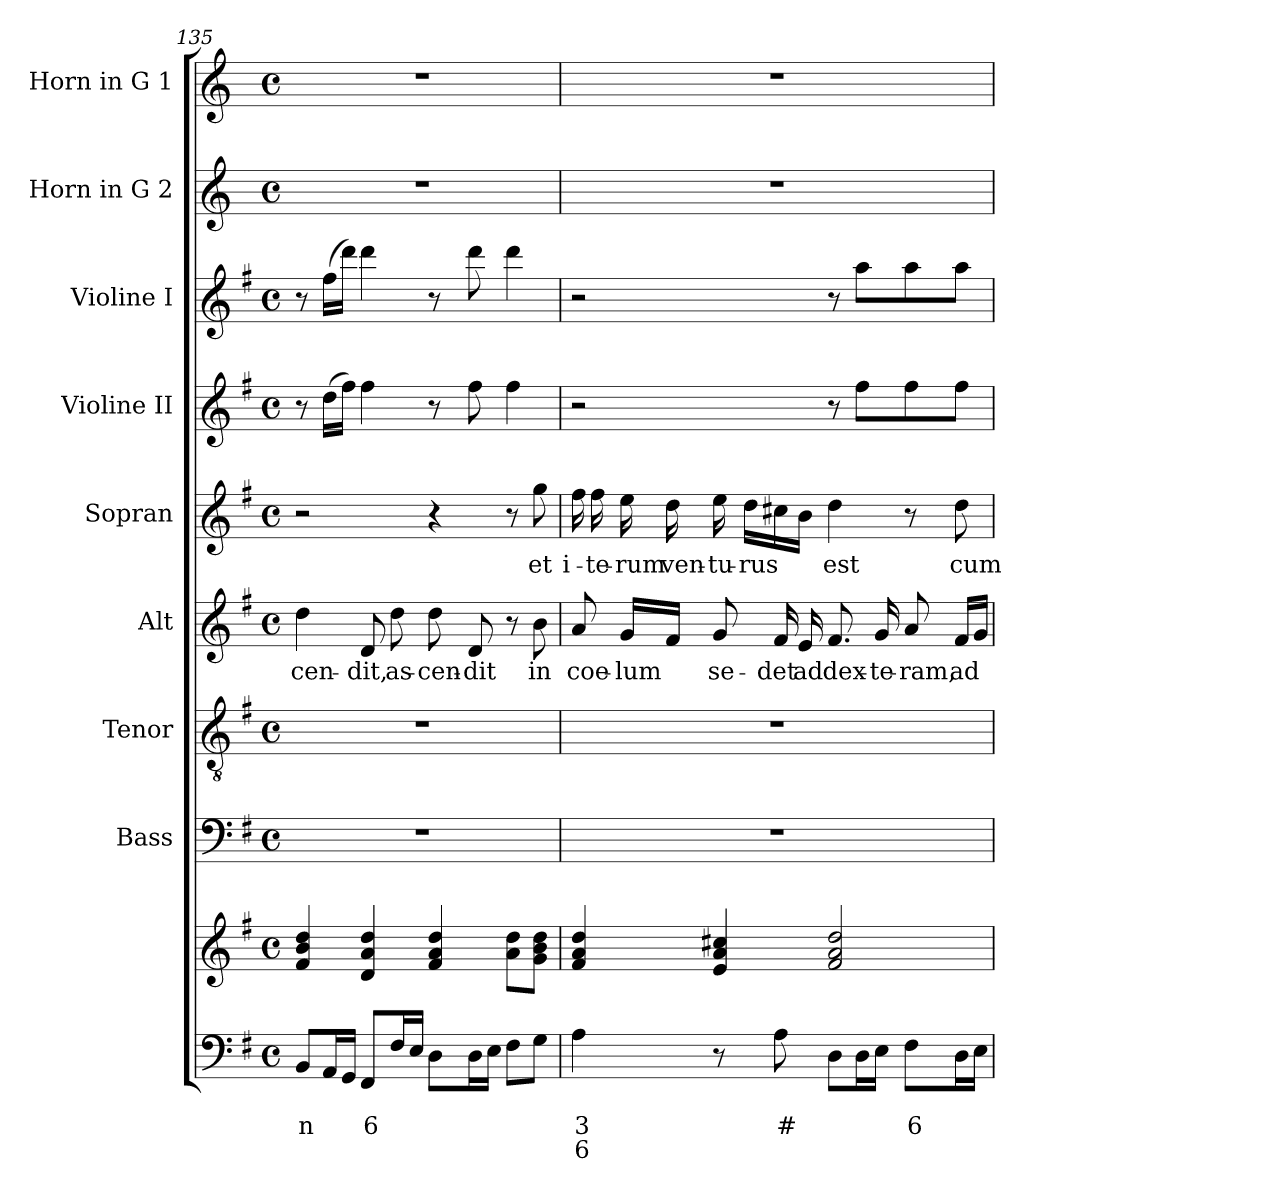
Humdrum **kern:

**kern	**text	**text	**text	**kern	**kern	**kern	**kern	**text	**kern	**text	**kern	**kern	**kern	**kern
*part9	*part9	*part9	*part9	*part9	*part8	*part7	*part6	*part6	*part5	*part5	*part4	*part3	*part2	*part1
*staff10	*staff10	*staff10	*staff10	*staff9	*staff8	*staff7	*staff6	*staff6	*staff5	*staff5	*staff4	*staff3	*staff2	*staff1
*	*	*	*	*	*I"Bass	*I"Tenor	*I"Alt	*	*I"Sopran	*	*I"Violine II	*I"Violine I	*I"Horn in G 2	*I"Horn in G 1
*	*	*	*	*	*I'B.	*I'T.	*I'A.	*	*I'S.	*	*I'Vl. II	*I'Vl. I	*	*
!!LO:LB:g=z
*clefF4	*	*	*	*clefG2	*clefF4	*clefGv2	*clefG2	*	*clefG2	*	*clefG2	*clefG2	*clefG2	*clefG2
*	*	*	*	*	*	*	*	*	*	*	*	*	*ITrd3c5	*ITrd3c5
*k[f#]	*	*	*	*k[f#]	*k[f#]	*k[f#]	*k[f#]	*	*k[f#]	*	*k[f#]	*k[f#]	*k[f#]	*k[f#]
*G:	*	*	*	*G:	*G:	*G:	*G:	*	*G:	*	*G:	*G:	*G:	*G:
*M4/4	*	*	*	*M4/4	*M4/4	*M4/4	*M4/4	*	*M4/4	*	*M4/4	*M4/4	*M4/4	*M4/4
*met(c)	*	*	*	*met(c)	*met(c)	*met(c)	*met(c)	*	*met(c)	*	*met(c)	*met(c)	*met(c)	*met(c)
=135	=135	=135	=135	=135	=135	=135	=135	=135	=135	=135	=135	=135	=135	=135
!	!	!LO:LY:b	!	!	!	!	!	!LO:LY:b	!	!	!	!	!	!
8BB/L	.	n	.	4f#/ 4b/ 4dd/	1r	1r	4dd\	-cen-	2r	.	8r	8r	1r	1r
16AA/L	.	.	.	.	.	.	.	.	.	.	(>16dd\LL	(>16ff#\LL	.	.
16GG/JJ	.	.	.	.	.	.	.	.	.	.	16ff#\JJ)	16ddd\JJ)	.	.
!	!	!LO:LY:b	!	!	!	!	!	!LO:LY:b	!	!	!	!	!	!
8FF#/L	.	6	.	4d/ 4a/ 4dd/	.	.	8d/	-dit,	.	.	4ff#\	4ddd\	.	.
!	!	!	!	!	!	!	!	!LO:LY:b	!	!	!	!	!	!
16F#/L	.	.	.	.	.	.	8dd\	as-	.	.	.	.	.	.
16E/JJ	.	.	.	.	.	.	.	.	.	.	.	.	.	.
!	!	!	!	!	!	!	!	!LO:LY:b	!	!	!	!	!	!
8D\L	.	.	.	4f#/ 4a/ 4dd/	.	.	8dd\	-cen-	4r	.	8r	8r	.	.
!	!	!	!	!	!	!	!	!LO:LY:b	!	!	!	!	!	!
16D\L	.	.	.	.	.	.	8d/	-dit	.	.	8ff#\	8ddd\	.	.
16E\JJ	.	.	.	.	.	.	.	.	.	.	.	.	.	.
8F#\L	.	.	.	8a\ 8dd\L	.	.	8r	.	8r	.	4ff#\	4ddd\	.	.
!	!	!	!	!	!	!	!	!LO:LY:b	!	!LO:LY:b	!	!	!	!
8G\J	.	.	.	8g\ 8b\ 8dd\J	.	.	8b\	in	8gg\	et	.	.	.	.
=136	=136	=136	=136	=136	=136	=136	=136	=136	=136	=136	=136	=136	=136	=136
!	!	!LO:LY:b	!LO:LY:b	!	!	!	!	!LO:LY:b	!	!LO:LY:b	!	!	!	!
4A\	.	3	6	4f#/ 4a/ 4dd/	1r	1r	8a/	coe-	16ff#\	i-	2r	2r	1r	1r
!	!	!	!	!	!	!	!	!	!	!LO:LY:b	!	!	!	!
.	.	.	.	.	.	.	.	.	16ff#\	-te-	.	.	.	.
!	!	!	!	!	!	!	!	!LO:LY:b	!	!LO:LY:b	!	!	!	!
.	.	.	.	.	.	.	16g/LL	-lum	16ee\	-rum	.	.	.	.
!	!	!	!	!	!	!	!	!	!	!LO:LY:b	!	!	!	!
.	.	.	.	.	.	.	16f#/JJ	.	16dd\	ven-	.	.	.	.
!	!	!	!	!	!	!	!	!LO:LY:b	!	!LO:LY:b	!	!	!	!
8r	.	.	.	4e/ 4a/ 4cc#X/	.	.	8g/	se-	16ee\	-tu-	.	.	.	.
!	!	!	!	!	!	!	!	!	!	!LO:LY:b	!	!	!	!
.	.	.	.	.	.	.	.	.	16dd\LL	-rus	.	.	.	.
!	!	!LO:LY:b	!	!	!	!	!	!LO:LY:b	!	!	!	!	!	!
8A\	.	#	.	.	.	.	16f#/	-det	16cc#X\	.	.	.	.	.
!	!	!	!	!	!	!	!	!LO:LY:b	!	!	!	!	!	!
.	.	.	.	.	.	.	16e/	ad	16b\JJ	.	.	.	.	.
!	!	!	!	!	!	!	!	!LO:LY:b	!	!LO:LY:b	!	!	!	!
8D\L	.	.	.	2f#/ 2a/ 2dd/	.	.	8.f#/	dex-	4dd\	est	8r	8r	.	.
16D\L	.	.	.	.	.	.	.	.	.	.	8ff#\L	8aa\L	.	.
!	!	!	!	!	!	!	!	!LO:LY:b	!	!	!	!	!	!
16E\JJ	.	.	.	.	.	.	16g/	-te-	.	.	.	.	.	.
!	!	!LO:LY:b	!	!	!	!	!	!LO:LY:b	!	!	!	!	!	!
8F#\L	.	6	.	.	.	.	8a/	-ram,	8r	.	8ff#\	8aa\	.	.
!	!	!	!	!	!	!	!	!LO:LY:b	!	!LO:LY:b	!	!	!	!
16D\L	.	.	.	.	.	.	16f#/LL	ad	8dd\	cum	8ff#\J	8aa\J	.	.
16E\JJ	.	.	.	.	.	.	16g/JJ	.	.	.	.	.	.	.
=	=	=	=	=	=	=	=	=	=	=	=	=	=	=
*-	*-	*-	*-	*-	*-	*-	*-	*-	*-	*-	*-	*-	*-	*-
